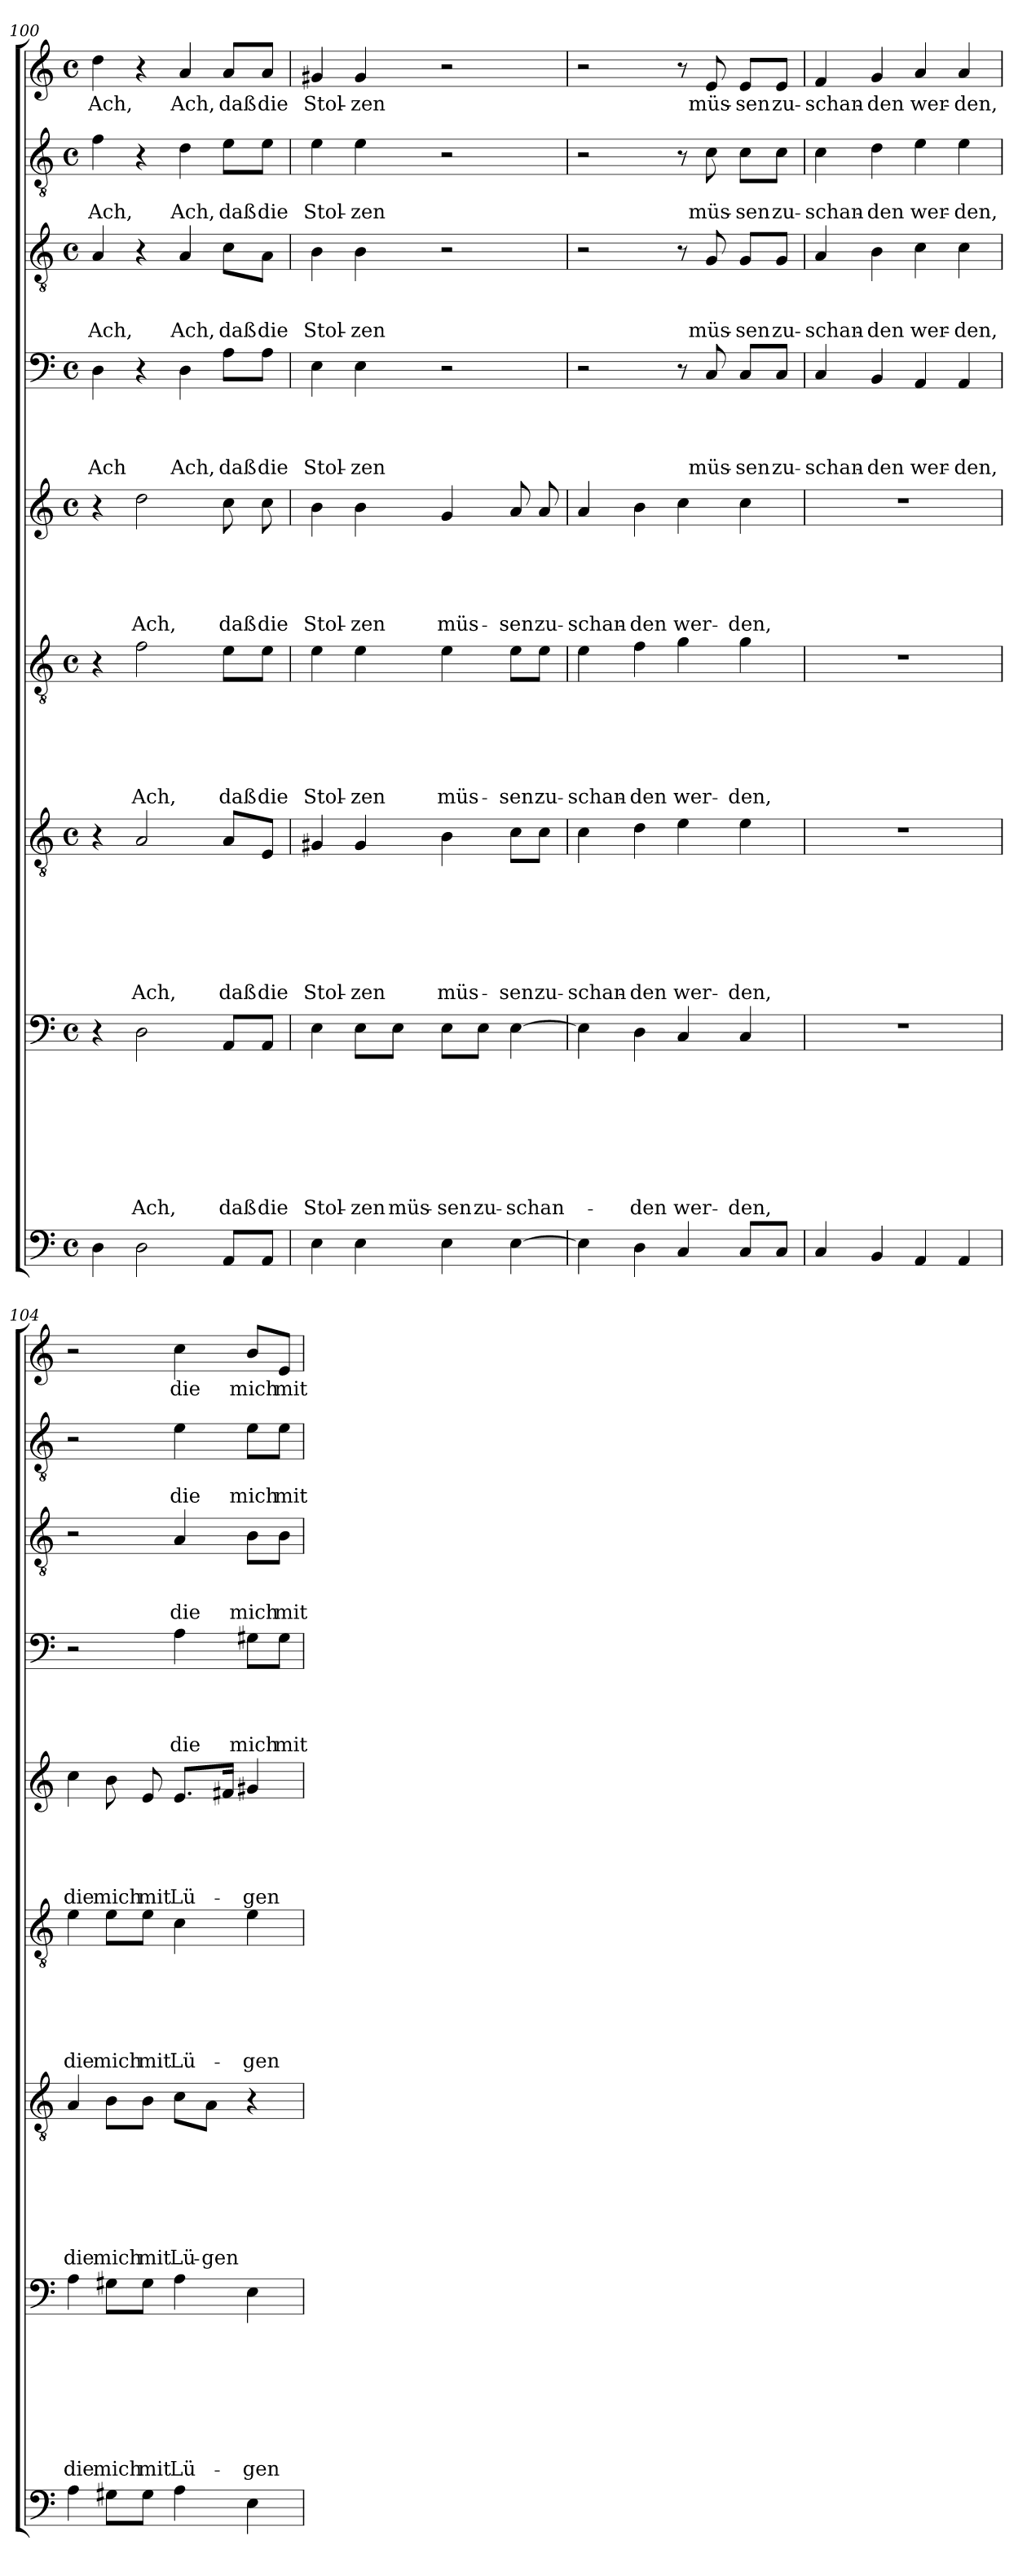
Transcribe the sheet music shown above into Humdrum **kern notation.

**kern	**kern	**text	**text	**text	**text	**text	**text	**text	**text	**kern	**text	**text	**text	**text	**text	**text	**text	**kern	**text	**text	**text	**text	**text	**text	**kern	**text	**text	**text	**text	**text	**kern	**text	**text	**text	**text	**kern	**text	**text	**text	**kern	**text	**text	**kern	**text
*part9	*part8	*part8	*part8	*part8	*part8	*part8	*part8	*part8	*part8	*part7	*part7	*part7	*part7	*part7	*part7	*part7	*part7	*part6	*part6	*part6	*part6	*part6	*part6	*part6	*part5	*part5	*part5	*part5	*part5	*part5	*part4	*part4	*part4	*part4	*part4	*part3	*part3	*part3	*part3	*part2	*part2	*part2	*part1	*part1
*staff9	*staff8	*staff8	*staff8	*staff8	*staff8	*staff8	*staff8	*staff8	*staff8	*staff7	*staff7	*staff7	*staff7	*staff7	*staff7	*staff7	*staff7	*staff6	*staff6	*staff6	*staff6	*staff6	*staff6	*staff6	*staff5	*staff5	*staff5	*staff5	*staff5	*staff5	*staff4	*staff4	*staff4	*staff4	*staff4	*staff3	*staff3	*staff3	*staff3	*staff2	*staff2	*staff2	*staff1	*staff1
*clefF4	*clefF4	*	*	*	*	*	*	*	*	*clefGv2	*	*	*	*	*	*	*	*clefGv2	*	*	*	*	*	*	*clefG2	*	*	*	*	*	*clefF4	*	*	*	*	*clefGv2	*	*	*	*clefGv2	*	*	*clefG2	*
*k[]	*k[]	*	*	*	*	*	*	*	*	*k[]	*	*	*	*	*	*	*	*k[]	*	*	*	*	*	*	*k[]	*	*	*	*	*	*k[]	*	*	*	*	*k[]	*	*	*	*k[]	*	*	*k[]	*
*C:	*C:	*	*	*	*	*	*	*	*	*C:	*	*	*	*	*	*	*	*C:	*	*	*	*	*	*	*C:	*	*	*	*	*	*C:	*	*	*	*	*C:	*	*	*	*C:	*	*	*C:	*
*M4/4	*M4/4	*	*	*	*	*	*	*	*	*M4/4	*	*	*	*	*	*	*	*M4/4	*	*	*	*	*	*	*M4/4	*	*	*	*	*	*M4/4	*	*	*	*	*M4/4	*	*	*	*M4/4	*	*	*M4/4	*
*met(c)	*met(c)	*	*	*	*	*	*	*	*	*met(c)	*	*	*	*	*	*	*	*met(c)	*	*	*	*	*	*	*met(c)	*	*	*	*	*	*met(c)	*	*	*	*	*met(c)	*	*	*	*met(c)	*	*	*met(c)	*
=100	=100	=100	=100	=100	=100	=100	=100	=100	=100	=100	=100	=100	=100	=100	=100	=100	=100	=100	=100	=100	=100	=100	=100	=100	=100	=100	=100	=100	=100	=100	=100	=100	=100	=100	=100	=100	=100	=100	=100	=100	=100	=100	=100	=100
!	!	!	!	!	!	!	!	!	!	!	!	!	!	!	!	!	!	!	!	!	!	!	!	!	!	!	!	!	!	!	!	!	!	!	!LO:LY:b	!	!	!	!LO:LY:b	!	!	!LO:LY:b	!	!LO:LY:b
4D\	4r	.	.	.	.	.	.	.	.	4r	.	.	.	.	.	.	.	4r	.	.	.	.	.	.	4r	.	.	.	.	.	4D\	.	.	.	Ach	4A/	.	.	Ach,	4f\	.	Ach,	4dd\	Ach,
!	!	!	!	!	!	!	!	!	!LO:LY:b	!	!	!	!	!	!	!	!LO:LY:b	!	!	!	!	!	!	!LO:LY:b	!	!	!	!	!	!LO:LY:b	!	!	!	!	!	!	!	!	!	!	!	!	!	!
2D\	2D\	.	.	.	.	.	.	.	Ach,	2A/	.	.	.	.	.	.	Ach,	2f\	.	.	.	.	.	Ach,	2dd\	.	.	.	.	Ach,	4r	.	.	.	.	4r	.	.	.	4r	.	.	4r	.
!	!	!	!	!	!	!	!	!	!	!	!	!	!	!	!	!	!	!	!	!	!	!	!	!	!	!	!	!	!	!	!	!	!	!	!LO:LY:b	!	!	!	!LO:LY:b	!	!	!LO:LY:b	!	!LO:LY:b
.	.	.	.	.	.	.	.	.	.	.	.	.	.	.	.	.	.	.	.	.	.	.	.	.	.	.	.	.	.	.	4D\	.	.	.	Ach,	4A/	.	.	Ach,	4d\	.	Ach,	4a/	Ach,
!	!	!	!	!	!	!	!	!	!LO:LY:b	!	!	!	!	!	!	!	!LO:LY:b	!	!	!	!	!	!	!LO:LY:b	!	!	!	!	!	!LO:LY:b	!	!	!	!	!LO:LY:b	!	!	!	!LO:LY:b	!	!	!LO:LY:b	!	!LO:LY:b
8AA/L	8AA/L	.	.	.	.	.	.	.	daß	8A/L	.	.	.	.	.	.	daß	8e\L	.	.	.	.	.	daß	8cc\	.	.	.	.	daß	8A\L	.	.	.	daß	8c\L	.	.	daß	8e\L	.	daß	8a/L	daß
!	!	!	!	!	!	!	!	!	!LO:LY:b	!	!	!	!	!	!	!	!LO:LY:b	!	!	!	!	!	!	!LO:LY:b	!	!	!	!	!	!LO:LY:b	!	!	!	!	!LO:LY:b	!	!	!	!LO:LY:b	!	!	!LO:LY:b	!	!LO:LY:b
8AA/J	8AA/J	.	.	.	.	.	.	.	die	8E/J	.	.	.	.	.	.	die	8e\J	.	.	.	.	.	die	8cc\	.	.	.	.	die	8A\J	.	.	.	die	8A\J	.	.	die	8e\J	.	die	8a/J	die
=101	=101	=101	=101	=101	=101	=101	=101	=101	=101	=101	=101	=101	=101	=101	=101	=101	=101	=101	=101	=101	=101	=101	=101	=101	=101	=101	=101	=101	=101	=101	=101	=101	=101	=101	=101	=101	=101	=101	=101	=101	=101	=101	=101	=101
!	!	!	!	!	!	!	!	!	!LO:LY:b	!	!	!	!	!	!	!	!LO:LY:b	!	!	!	!	!	!	!LO:LY:b	!	!	!	!	!	!LO:LY:b	!	!	!	!	!LO:LY:b	!	!	!	!LO:LY:b	!	!	!LO:LY:b	!	!LO:LY:b
4E\	4E\	.	.	.	.	.	.	.	Stol-	4G#X/	.	.	.	.	.	.	Stol-	4e\	.	.	.	.	.	Stol-	4b\	.	.	.	.	Stol-	4E\	.	.	.	Stol-	4B\	.	.	Stol-	4e\	.	Stol-	4g#X/	Stol-
!	!	!	!	!	!	!	!	!	!LO:LY:b	!	!	!	!	!	!	!	!LO:LY:b	!	!	!	!	!	!	!LO:LY:b	!	!	!	!	!	!LO:LY:b	!	!	!	!	!LO:LY:b	!	!	!	!LO:LY:b	!	!	!LO:LY:b	!	!LO:LY:b
4E\	8E\L	.	.	.	.	.	.	.	-zen	4G#/	.	.	.	.	.	.	-zen	4e\	.	.	.	.	.	-zen	4b\	.	.	.	.	-zen	4E\	.	.	.	-zen	4B\	.	.	-zen	4e\	.	-zen	4g#/	-zen
!	!	!	!	!	!	!	!	!	!LO:LY:b	!	!	!	!	!	!	!	!	!	!	!	!	!	!	!	!	!	!	!	!	!	!	!	!	!	!	!	!	!	!	!	!	!	!	!
.	8E\J	.	.	.	.	.	.	.	müs-	.	.	.	.	.	.	.	.	.	.	.	.	.	.	.	.	.	.	.	.	.	.	.	.	.	.	.	.	.	.	.	.	.	.	.
!	!	!	!	!	!	!	!	!	!LO:LY:b	!	!	!	!	!	!	!	!LO:LY:b	!	!	!	!	!	!	!LO:LY:b	!	!	!	!	!	!LO:LY:b	!	!	!	!	!	!	!	!	!	!	!	!	!	!
4E\	8E\L	.	.	.	.	.	.	.	-sen	4B\	.	.	.	.	.	.	müs-	4e\	.	.	.	.	.	müs-	4g/	.	.	.	.	müs-	2r	.	.	.	.	2r	.	.	.	2r	.	.	2r	.
!	!	!	!	!	!	!	!	!	!LO:LY:b	!	!	!	!	!	!	!	!	!	!	!	!	!	!	!	!	!	!	!	!	!	!	!	!	!	!	!	!	!	!	!	!	!	!	!
.	8E\J	.	.	.	.	.	.	.	zu-	.	.	.	.	.	.	.	.	.	.	.	.	.	.	.	.	.	.	.	.	.	.	.	.	.	.	.	.	.	.	.	.	.	.	.
!	!	!	!	!	!	!	!	!	!LO:LY:b	!	!	!	!	!	!	!	!LO:LY:b	!	!	!	!	!	!	!LO:LY:b	!	!	!	!	!	!LO:LY:b	!	!	!	!	!	!	!	!	!	!	!	!	!	!
[4E\	[4E\	.	.	.	.	.	.	.	-schan-	8c\L	.	.	.	.	.	.	-sen	8e\L	.	.	.	.	.	-sen	8a/	.	.	.	.	-sen	.	.	.	.	.	.	.	.	.	.	.	.	.	.
!	!	!	!	!	!	!	!	!	!	!	!	!	!	!	!	!	!LO:LY:b	!	!	!	!	!	!	!LO:LY:b	!	!	!	!	!	!LO:LY:b	!	!	!	!	!	!	!	!	!	!	!	!	!	!
.	.	.	.	.	.	.	.	.	.	8c\J	.	.	.	.	.	.	zu-	8e\J	.	.	.	.	.	zu-	8a/	.	.	.	.	zu-	.	.	.	.	.	.	.	.	.	.	.	.	.	.
!!LO:PB:g=z
=102	=102	=102	=102	=102	=102	=102	=102	=102	=102	=102	=102	=102	=102	=102	=102	=102	=102	=102	=102	=102	=102	=102	=102	=102	=102	=102	=102	=102	=102	=102	=102	=102	=102	=102	=102	=102	=102	=102	=102	=102	=102	=102	=102	=102
!	!	!	!	!	!	!	!	!	!	!	!	!	!	!	!	!	!LO:LY:b	!	!	!	!	!	!	!LO:LY:b	!	!	!	!	!	!LO:LY:b	!	!	!	!	!	!	!	!	!	!	!	!	!	!
4E\]	4E\]	.	.	.	.	.	.	.	.	4c\	.	.	.	.	.	.	-schan-	4e\	.	.	.	.	.	-schan-	4a/	.	.	.	.	-schan-	2r	.	.	.	.	2r	.	.	.	2r	.	.	2r	.
!	!	!	!	!	!	!	!	!	!LO:LY:b	!	!	!	!	!	!	!	!LO:LY:b	!	!	!	!	!	!	!LO:LY:b	!	!	!	!	!	!LO:LY:b	!	!	!	!	!	!	!	!	!	!	!	!	!	!
4D\	4D\	.	.	.	.	.	.	.	-den	4d\	.	.	.	.	.	.	-den	4f\	.	.	.	.	.	-den	4b\	.	.	.	.	-den	.	.	.	.	.	.	.	.	.	.	.	.	.	.
!	!	!	!	!	!	!	!	!	!LO:LY:b	!	!	!	!	!	!	!	!LO:LY:b	!	!	!	!	!	!	!LO:LY:b	!	!	!	!	!	!LO:LY:b	!	!	!	!	!	!	!	!	!	!	!	!	!	!
4C/	4C/	.	.	.	.	.	.	.	wer-	4e\	.	.	.	.	.	.	wer-	4g\	.	.	.	.	.	wer-	4cc\	.	.	.	.	wer-	8r	.	.	.	.	8r	.	.	.	8r	.	.	8r	.
!	!	!	!	!	!	!	!	!	!	!	!	!	!	!	!	!	!	!	!	!	!	!	!	!	!	!	!	!	!	!	!	!	!	!	!LO:LY:b	!	!	!	!LO:LY:b	!	!	!LO:LY:b	!	!LO:LY:b
.	.	.	.	.	.	.	.	.	.	.	.	.	.	.	.	.	.	.	.	.	.	.	.	.	.	.	.	.	.	.	8C/	.	.	.	müs-	8G/	.	.	müs-	8c\	.	müs-	8e/	müs-
!	!	!	!	!	!	!	!	!	!LO:LY:b	!	!	!	!	!	!	!	!LO:LY:b	!	!	!	!	!	!	!LO:LY:b	!	!	!	!	!	!LO:LY:b	!	!	!	!	!LO:LY:b	!	!	!	!LO:LY:b	!	!	!LO:LY:b	!	!LO:LY:b
8C/L	4C/	.	.	.	.	.	.	.	-den,	4e\	.	.	.	.	.	.	-den,	4g\	.	.	.	.	.	-den,	4cc\	.	.	.	.	-den,	8C/L	.	.	.	-sen	8G/L	.	.	-sen	8c\L	.	-sen	8e/L	-sen
!	!	!	!	!	!	!	!	!	!	!	!	!	!	!	!	!	!	!	!	!	!	!	!	!	!	!	!	!	!	!	!	!	!	!	!LO:LY:b	!	!	!	!LO:LY:b	!	!	!LO:LY:b	!	!LO:LY:b
8C/J	.	.	.	.	.	.	.	.	.	.	.	.	.	.	.	.	.	.	.	.	.	.	.	.	.	.	.	.	.	.	8C/J	.	.	.	zu-	8G/J	.	.	zu-	8c\J	.	zu-	8e/J	zu-
=103	=103	=103	=103	=103	=103	=103	=103	=103	=103	=103	=103	=103	=103	=103	=103	=103	=103	=103	=103	=103	=103	=103	=103	=103	=103	=103	=103	=103	=103	=103	=103	=103	=103	=103	=103	=103	=103	=103	=103	=103	=103	=103	=103	=103
!	!	!	!	!	!	!	!	!	!	!	!	!	!	!	!	!	!	!	!	!	!	!	!	!	!	!	!	!	!	!	!	!	!	!	!LO:LY:b	!	!	!	!LO:LY:b	!	!	!LO:LY:b	!	!LO:LY:b
4C/	1r	.	.	.	.	.	.	.	.	1r	.	.	.	.	.	.	.	1r	.	.	.	.	.	.	1r	.	.	.	.	.	4C/	.	.	.	-schan-	4A/	.	.	-schan-	4c\	.	-schan-	4f/	-schan-
!	!	!	!	!	!	!	!	!	!	!	!	!	!	!	!	!	!	!	!	!	!	!	!	!	!	!	!	!	!	!	!	!	!	!	!LO:LY:b	!	!	!	!LO:LY:b	!	!	!LO:LY:b	!	!LO:LY:b
4BB/	.	.	.	.	.	.	.	.	.	.	.	.	.	.	.	.	.	.	.	.	.	.	.	.	.	.	.	.	.	.	4BB/	.	.	.	-den	4B\	.	.	-den	4d\	.	-den	4g/	-den
!	!	!	!	!	!	!	!	!	!	!	!	!	!	!	!	!	!	!	!	!	!	!	!	!	!	!	!	!	!	!	!	!	!	!	!LO:LY:b	!	!	!	!LO:LY:b	!	!	!LO:LY:b	!	!LO:LY:b
4AA/	.	.	.	.	.	.	.	.	.	.	.	.	.	.	.	.	.	.	.	.	.	.	.	.	.	.	.	.	.	.	4AA/	.	.	.	wer-	4c\	.	.	wer-	4e\	.	wer-	4a/	wer-
!	!	!	!	!	!	!	!	!	!	!	!	!	!	!	!	!	!	!	!	!	!	!	!	!	!	!	!	!	!	!	!	!	!	!	!LO:LY:b	!	!	!	!LO:LY:b	!	!	!LO:LY:b	!	!LO:LY:b
4AA/	.	.	.	.	.	.	.	.	.	.	.	.	.	.	.	.	.	.	.	.	.	.	.	.	.	.	.	.	.	.	4AA/	.	.	.	-den,	4c\	.	.	-den,	4e\	.	-den,	4a/	-den,
=104	=104	=104	=104	=104	=104	=104	=104	=104	=104	=104	=104	=104	=104	=104	=104	=104	=104	=104	=104	=104	=104	=104	=104	=104	=104	=104	=104	=104	=104	=104	=104	=104	=104	=104	=104	=104	=104	=104	=104	=104	=104	=104	=104	=104
!	!	!	!	!	!	!	!	!	!LO:LY:b	!	!	!	!	!	!	!	!LO:LY:b	!	!	!	!	!	!	!LO:LY:b	!	!	!	!	!	!LO:LY:b	!	!	!	!	!	!	!	!	!	!	!	!	!	!
4A\	4A\	.	.	.	.	.	.	.	die	4A/	.	.	.	.	.	.	die	4e\	.	.	.	.	.	die	4cc\	.	.	.	.	die	2r	.	.	.	.	2r	.	.	.	2r	.	.	2r	.
!	!	!	!	!	!	!	!	!	!LO:LY:b	!	!	!	!	!	!	!	!LO:LY:b	!	!	!	!	!	!	!LO:LY:b	!	!	!	!	!	!LO:LY:b	!	!	!	!	!	!	!	!	!	!	!	!	!	!
8G#X\L	8G#X\L	.	.	.	.	.	.	.	mich	8B\L	.	.	.	.	.	.	mich	8e\L	.	.	.	.	.	mich	8b\	.	.	.	.	mich	.	.	.	.	.	.	.	.	.	.	.	.	.	.
!	!	!	!	!	!	!	!	!	!LO:LY:b	!	!	!	!	!	!	!	!LO:LY:b	!	!	!	!	!	!	!LO:LY:b	!	!	!	!	!	!LO:LY:b	!	!	!	!	!	!	!	!	!	!	!	!	!	!
8G#\J	8G#\J	.	.	.	.	.	.	.	mit	8B\J	.	.	.	.	.	.	mit	8e\J	.	.	.	.	.	mit	8e/	.	.	.	.	mit	.	.	.	.	.	.	.	.	.	.	.	.	.	.
!	!	!	!	!	!	!	!	!	!LO:LY:b	!	!	!	!	!	!	!	!LO:LY:b	!	!	!	!	!	!	!LO:LY:b	!	!	!	!	!	!LO:LY:b	!	!	!	!	!LO:LY:b	!	!	!	!LO:LY:b	!	!	!LO:LY:b	!	!LO:LY:b
4A\	4A\	.	.	.	.	.	.	.	Lü-	8c\L	.	.	.	.	.	.	Lü-	4c\	.	.	.	.	.	Lü-	8.e/L	.	.	.	.	Lü-	4A\	.	.	.	die	4A/	.	.	die	4e\	.	die	4cc\	die
!	!	!	!	!	!	!	!	!	!	!	!	!	!	!	!	!	!LO:LY:b	!	!	!	!	!	!	!	!	!	!	!	!	!	!	!	!	!	!	!	!	!	!	!	!	!	!	!
.	.	.	.	.	.	.	.	.	.	8A\J	.	.	.	.	.	.	-gen	.	.	.	.	.	.	.	.	.	.	.	.	.	.	.	.	.	.	.	.	.	.	.	.	.	.	.
.	.	.	.	.	.	.	.	.	.	.	.	.	.	.	.	.	.	.	.	.	.	.	.	.	16f#X/Jk	.	.	.	.	.	.	.	.	.	.	.	.	.	.	.	.	.	.	.
!	!	!	!	!	!	!	!	!	!LO:LY:b	!	!	!	!	!	!	!	!	!	!	!	!	!	!	!LO:LY:b	!	!	!	!	!	!LO:LY:b	!	!	!	!	!LO:LY:b	!	!	!	!LO:LY:b	!	!	!LO:LY:b	!	!LO:LY:b
4E\	4E\	.	.	.	.	.	.	.	-gen	4r	.	.	.	.	.	.	.	4e\	.	.	.	.	.	-gen	4g#X/	.	.	.	.	-gen	8G#X\L	.	.	.	mich	8B\L	.	.	mich	8e\L	.	mich	8b/L	mich
!	!	!	!	!	!	!	!	!	!	!	!	!	!	!	!	!	!	!	!	!	!	!	!	!	!	!	!	!	!	!	!	!	!	!	!LO:LY:b	!	!	!	!LO:LY:b	!	!	!LO:LY:b	!	!LO:LY:b
.	.	.	.	.	.	.	.	.	.	.	.	.	.	.	.	.	.	.	.	.	.	.	.	.	.	.	.	.	.	.	8G#\J	.	.	.	mit	8B\J	.	.	mit	8e\J	.	mit	8e/J	mit
=	=	=	=	=	=	=	=	=	=	=	=	=	=	=	=	=	=	=	=	=	=	=	=	=	=	=	=	=	=	=	=	=	=	=	=	=	=	=	=	=	=	=	=	=
*-	*-	*-	*-	*-	*-	*-	*-	*-	*-	*-	*-	*-	*-	*-	*-	*-	*-	*-	*-	*-	*-	*-	*-	*-	*-	*-	*-	*-	*-	*-	*-	*-	*-	*-	*-	*-	*-	*-	*-	*-	*-	*-	*-	*-
